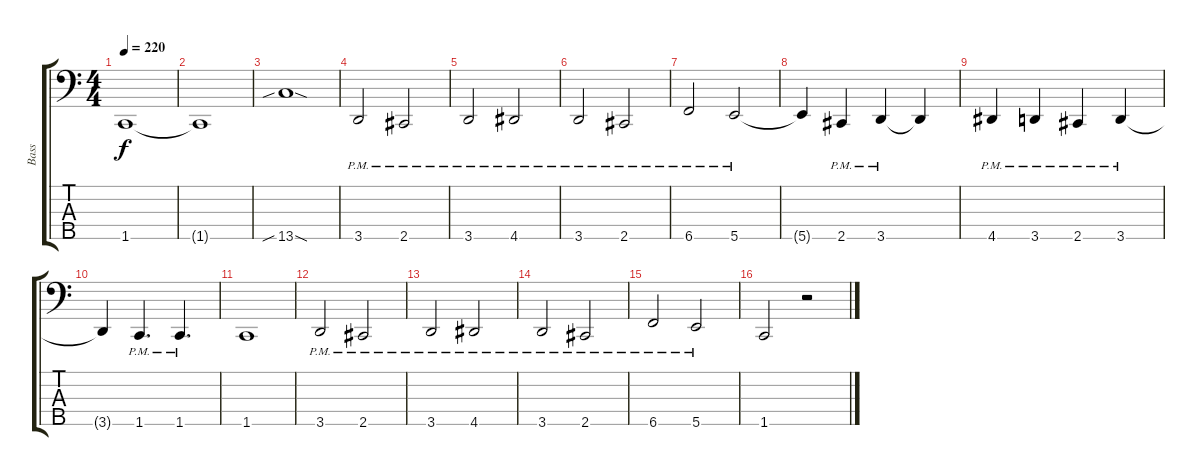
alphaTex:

\track ("Bass " "Bass ") {instrument electricbasspick}
\staff {score tabs}
\tuning (G2 D2 A1 E1 B0) {hide}
\ts (4 4)
\tempo 220
\clef f4
\ks c
1.5{t}.1{dy f} |
1.5{t}.1 |
13.5{sib sod}.1 |
3.5{pm}.2 2.5{pm}.2 |
3.5{pm}.2 4.5{pm}.2 |
3.5{pm}.2 2.5{pm}.2 |
6.5{pm}.2 5.5{pm}.2 |
5.5{t}.4 2.5{pm}.4 3.5{pm}.4 3.5{t}.4 |
4.5{pm}.4 3.5{pm}.4 2.5{pm}.4 3.5{pm}.4 |
3.5{t}.4 1.5{pm}.4{d} 1.5{pm}.4{d} |
1.5.1 |
3.5{pm}.2 2.5{pm}.2 |
3.5{pm}.2 4.5{pm}.2 |
3.5{pm}.2 2.5{pm}.2 |
6.5{pm}.2 5.5{pm}.2 |
1.5.2 r.2
